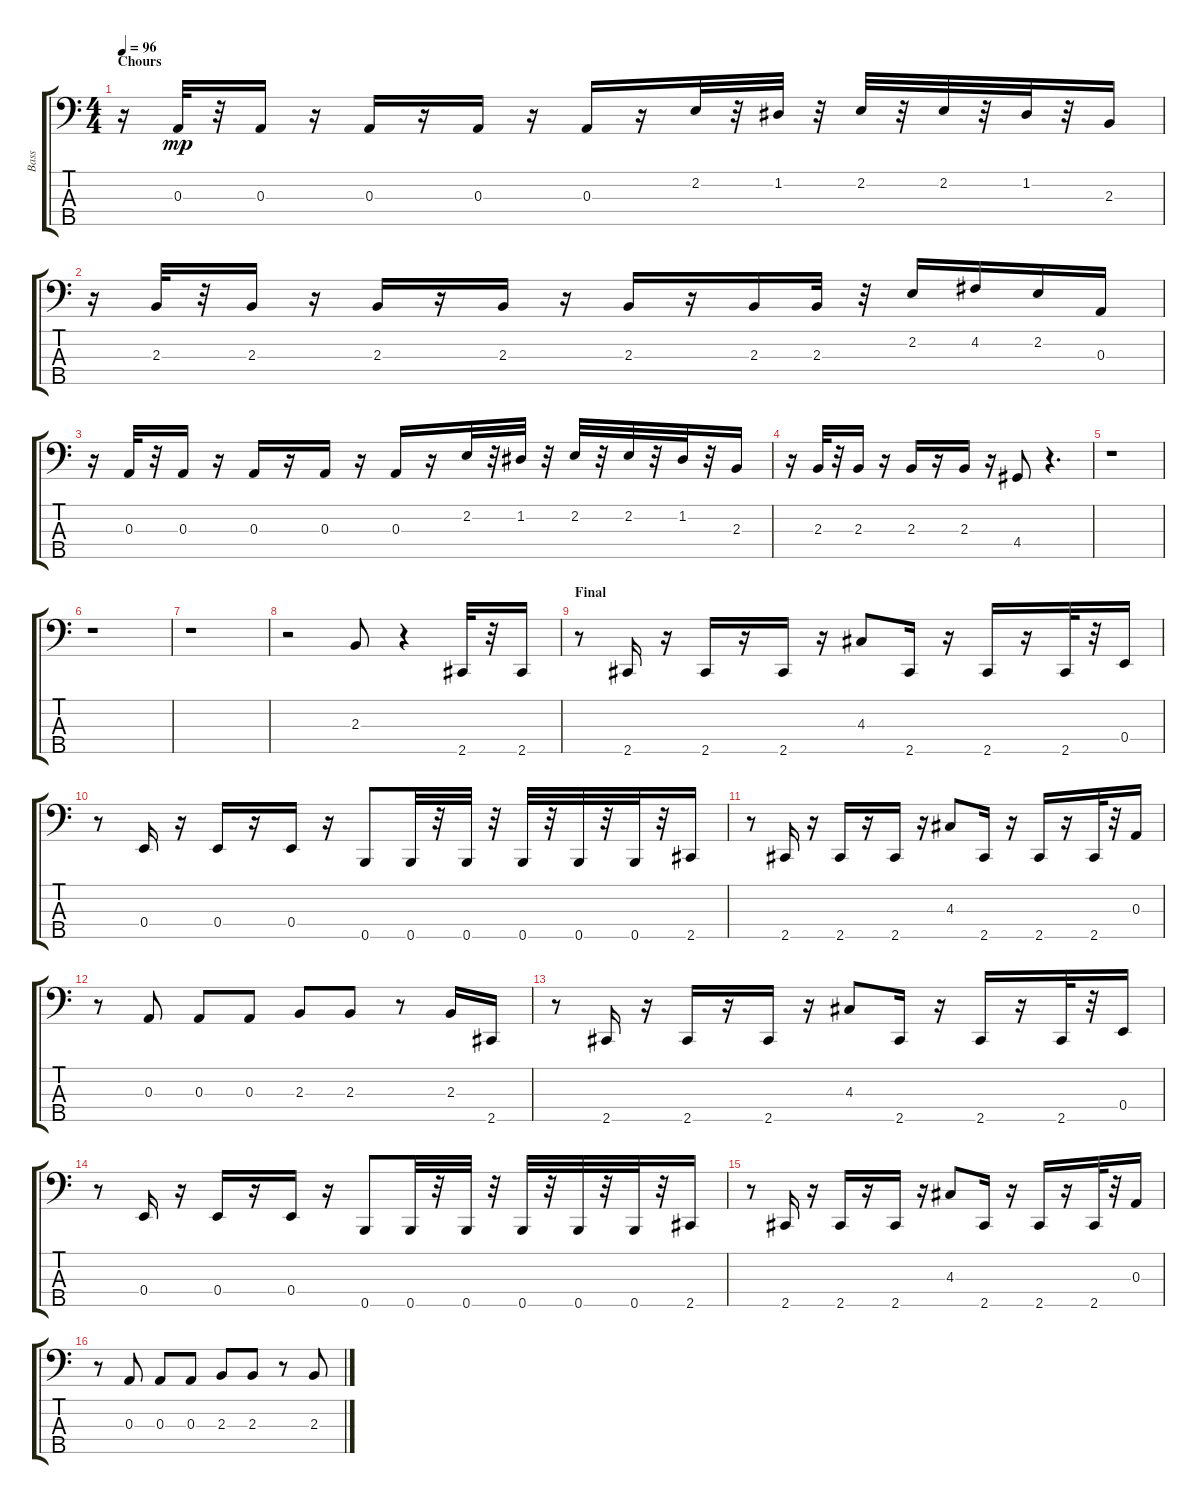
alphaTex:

\track ("Bass" "Bass") {instrument electricbassfinger}
\staff {score tabs}
\tuning (G2 D2 A1 E1 B0) {hide}
\ts (4 4)
\section ("" "Chours")
\tempo 96
\clef f4
\ks c
r.16{dy mp} 0.3.32 r.32 0.3.16 r.16 0.3.16 r.16 0.3.16 r.16 0.3.16 r.16 2.2.32 r.32 1.2.32 r.32 2.2.32 r.32 2.2.32 r.32 1.2.32 r.32 2.3.16 |
r.16 2.3.32 r.32 2.3.16 r.16 2.3.16 r.16 2.3.16 r.16 2.3.16 r.16 2.3.16 2.3.32 r.32 2.2.16 4.2.16 2.2.16 0.3.16 |
r.16 0.3.32 r.32 0.3.16 r.16 0.3.16 r.16 0.3.16 r.16 0.3.16 r.16 2.2.32 r.32 1.2.32 r.32 2.2.32 r.32 2.2.32 r.32 1.2.32 r.32 2.3.16 |
r.16 2.3.32 r.32 2.3.16 r.16 2.3.16 r.16 2.3.16 r.16 4.4.8 r.4{d} |
r.1 |
r.1 |
r.1 |
r.2 2.3.8 r.4 2.5.32 r.32 2.5.16 |
\section ("" "Final")
r.8 2.5.16 r.16 2.5.16 r.16 2.5.16 r.16 4.3.8 2.5.16 r.16 2.5.16 r.16 2.5.32 r.32 0.4.16 |
r.8 0.4.16 r.16 0.4.16 r.16 0.4.16 r.16 0.5.8 0.5.32 r.32 0.5.32 r.32 0.5.32 r.32 0.5.32 r.32 0.5.32 r.32 2.5.16 |
r.8 2.5.16 r.16 2.5.16 r.16 2.5.16 r.16 4.3.8 2.5.16 r.16 2.5.16 r.16 2.5.32 r.32 0.3.16 |
r.8 0.3.8 0.3.8 0.3.8 2.3.8 2.3.8 r.8 2.3.16 2.5.16 |
r.8 2.5.16 r.16 2.5.16 r.16 2.5.16 r.16 4.3.8 2.5.16 r.16 2.5.16 r.16 2.5.32 r.32 0.4.16 |
r.8 0.4.16 r.16 0.4.16 r.16 0.4.16 r.16 0.5.8 0.5.32 r.32 0.5.32 r.32 0.5.32 r.32 0.5.32 r.32 0.5.32 r.32 2.5.16 |
r.8 2.5.16 r.16 2.5.16 r.16 2.5.16 r.16 4.3.8 2.5.16 r.16 2.5.16 r.16 2.5.32 r.32 0.3.16 |
r.8 0.3.8 0.3.8 0.3.8 2.3.8 2.3.8 r.8 2.3.8
